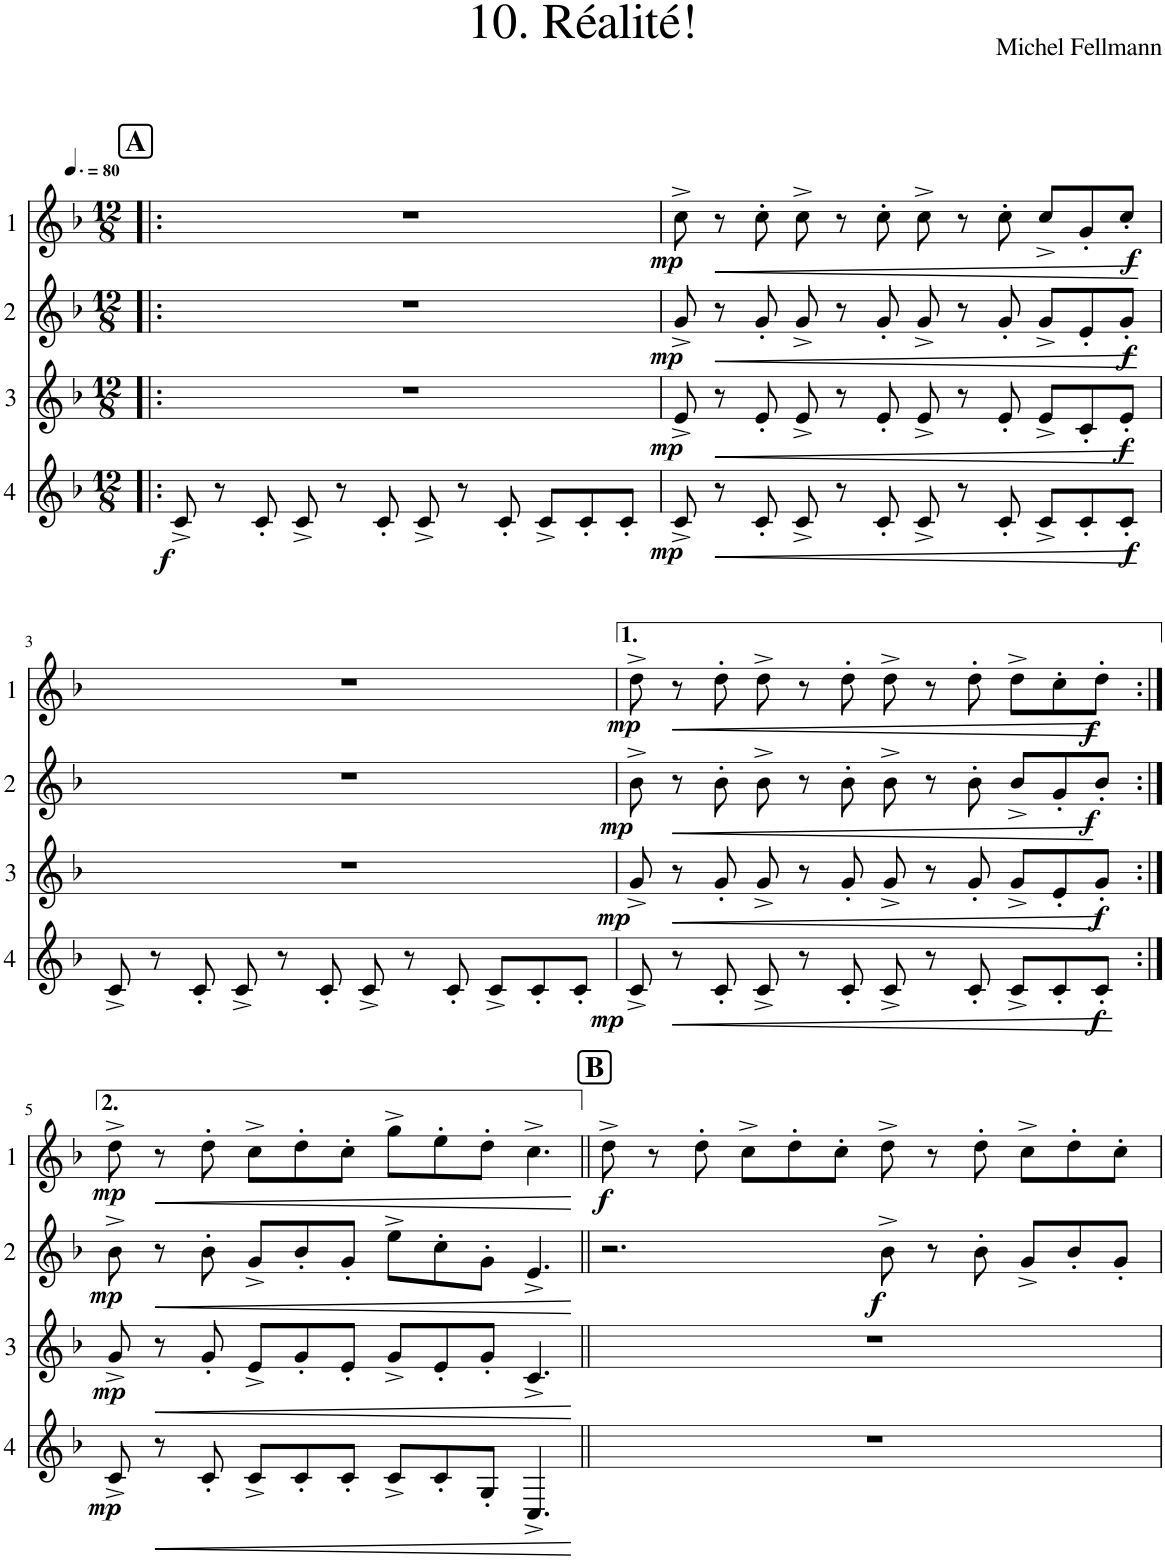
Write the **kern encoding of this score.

**kern	**dynam	**kern	**dynam	**kern	**dynam	**kern	**dynam
*part4	*part4	*part3	*part3	*part2	*part2	*part1	*part1
*staff4	*staff4	*staff3	*staff3	*staff2	*staff2	*staff1	*staff1
*I"4	*	*I"3	*	*I"2	*	*I"1	*
*clefG2	*	*clefG2	*	*clefG2	*	*clefG2	*
*Trd4c7	*	*Trd4c7	*	*Trd4c7	*	*Trd4c7	*
*k[b-]	*	*k[b-]	*	*k[b-]	*	*k[b-]	*
*M12/8	*	*M12/8	*	*M12/8	*	*M12/8	*
*MM120	*	*MM120	*	*MM120	*	*MM120	*
!!LO:REH:place=s1:a:B:cj:fs=14:t=A
=1!|:	=1!|:	=1!|:	=1!|:	=1!|:	=1!|:	=1!|:	=1!|:
!	!LO:DY:b	!	!	!	!	!	!
8c^/	f	1.r	.	1.r	.	1.r	.
8r	.	.	.	.	.	.	.
8c'/	.	.	.	.	.	.	.
8c^/	.	.	.	.	.	.	.
8r	.	.	.	.	.	.	.
8c'/	.	.	.	.	.	.	.
8c^/	.	.	.	.	.	.	.
8r	.	.	.	.	.	.	.
8c'/	.	.	.	.	.	.	.
8c^/L	.	.	.	.	.	.	.
8c'/	.	.	.	.	.	.	.
8c'/J	.	.	.	.	.	.	.
=2	=2	=2	=2	=2	=2	=2	=2
!	!LO:DY:b	!	!LO:DY:b	!	!LO:DY:b	!	!LO:DY:b
8c^/	mp	8e^/	mp	8g^/	mp	8cc^\	mp
!	!LO:HP:b	!	!LO:HP:b	!	!LO:HP:b	!	!LO:HP:b
8r	<	8r	<	8r	<	8r	<
8c'/	.	8e'/	.	8g'/	.	8cc'\	.
8c^/	.	8e^/	.	8g^/	.	8cc^\	.
8r	.	8r	.	8r	.	8r	.
8c'/	.	8e'/	.	8g'/	.	8cc'\	.
8c^/	.	8e^/	.	8g^/	.	8cc^\	.
8r	.	8r	.	8r	.	8r	.
8c'/	.	8e'/	.	8g'/	.	8cc'\	.
8c^/L	.	8e^/L	.	8g^/L	.	8cc^/L	.
8c'/	.	8c'/	.	8e'/	.	8g'/	.
!	!LO:DY:b	!	!LO:DY:b	!	!LO:DY:b	!	!LO:DY:b
8c'/J	f	8e'/J	f	8g'/J	f	8cc'/J	f
.	[	.	[	.	[	.	[
!!LO:LB:g=z
=3	=3	=3	=3	=3	=3	=3	=3
8c^/	.	1.r	.	1.r	.	1.r	.
8r	.	.	.	.	.	.	.
8c'/	.	.	.	.	.	.	.
8c^/	.	.	.	.	.	.	.
8r	.	.	.	.	.	.	.
8c'/	.	.	.	.	.	.	.
8c^/	.	.	.	.	.	.	.
8r	.	.	.	.	.	.	.
8c'/	.	.	.	.	.	.	.
8c^/L	.	.	.	.	.	.	.
8c'/	.	.	.	.	.	.	.
8c'/J	.	.	.	.	.	.	.
=4	=4	=4	=4	=4	=4	=4	=4
!	!LO:DY:b	!	!LO:DY:b	!	!LO:DY:b	!	!LO:DY:b
8c^/	mp	8g^/	mp	8b-^\	mp	8dd^\	mp
!	!LO:HP:b	!	!LO:HP:b	!	!LO:HP:b	!	!LO:HP:b
8r	<	8r	<	8r	<	8r	<
8c'/	.	8g'/	.	8b-'\	.	8dd'\	.
8c^/	.	8g^/	.	8b-^\	.	8dd^\	.
8r	.	8r	.	8r	.	8r	.
8c'/	.	8g'/	.	8b-'\	.	8dd'\	.
8c^/	.	8g^/	.	8b-^\	.	8dd^\	.
8r	.	8r	.	8r	.	8r	.
8c'/	.	8g'/	.	8b-'\	.	8dd'\	.
8c^/L	.	8g^/L	.	8b-^/L	.	8dd^\L	.
8c'/	.	8e'/	.	8g'/	.	8cc'\	.
!	!LO:DY:b	!	!LO:DY:b	!	!LO:DY:b	!	!LO:DY:b
8c'/J	f	8g'/J	f	8b-'/J	f	8dd'\J	f
.	[	.	[	.	[	.	[
!!LO:LB:g=z
=5:|!	=5:|!	=5:|!	=5:|!	=5:|!	=5:|!	=5:|!	=5:|!
!	!LO:DY:b	!	!LO:DY:b	!	!LO:DY:b	!	!LO:DY:b
8c^/	mp	8g^/	mp	8b-^\	mp	8dd^\	mp
!	!LO:HP:b	!	!LO:HP:b	!	!LO:HP:b	!	!LO:HP:b
8r	<	8r	<	8r	<	8r	<
8c'/	.	8g'/	.	8b-'\	.	8dd'\	.
8c^/L	.	8e^/L	.	8g^/L	.	8cc^\L	.
8c'/	.	8g'/	.	8b-'/	.	8dd'\	.
8c'/J	.	8e'/J	.	8g'/J	.	8cc'\J	.
8c^/L	.	8g^/L	.	8ee^\L	.	8gg^\L	.
8c'/	.	8e'/	.	8cc'\	.	8ee'\	.
8G'/J	.	8g'/J	.	8g'\J	.	8dd'\J	.
4.C^/	.	4.c^/	.	4.e^/	.	4.cc^\	.
.	[	.	[	.	[	.	[
!!LO:REH:place=s1:a:B:cj:fs=14:t=B
=6||	=6||	=6||	=6||	=6||	=6||	=6||	=6||
!	!	!	!	!	!	!	!LO:DY:b
1.r	.	1.r	.	2.r	.	8dd^\	f
.	.	.	.	.	.	8r	.
.	.	.	.	.	.	8dd'\	.
.	.	.	.	.	.	8cc^\L	.
.	.	.	.	.	.	8dd'\	.
.	.	.	.	.	.	8cc'\J	.
!	!	!	!	!	!LO:DY:b	!	!
.	.	.	.	8b-^\	f	8dd^\	.
.	.	.	.	8r	.	8r	.
.	.	.	.	8b-'\	.	8dd'\	.
.	.	.	.	8g^/L	.	8cc^\L	.
.	.	.	.	8b-'/	.	8dd'\	.
.	.	.	.	8g'/J	.	8cc'\J	.
=	=	=	=	=	=	=	=
*-	*-	*-	*-	*-	*-	*-	*-
